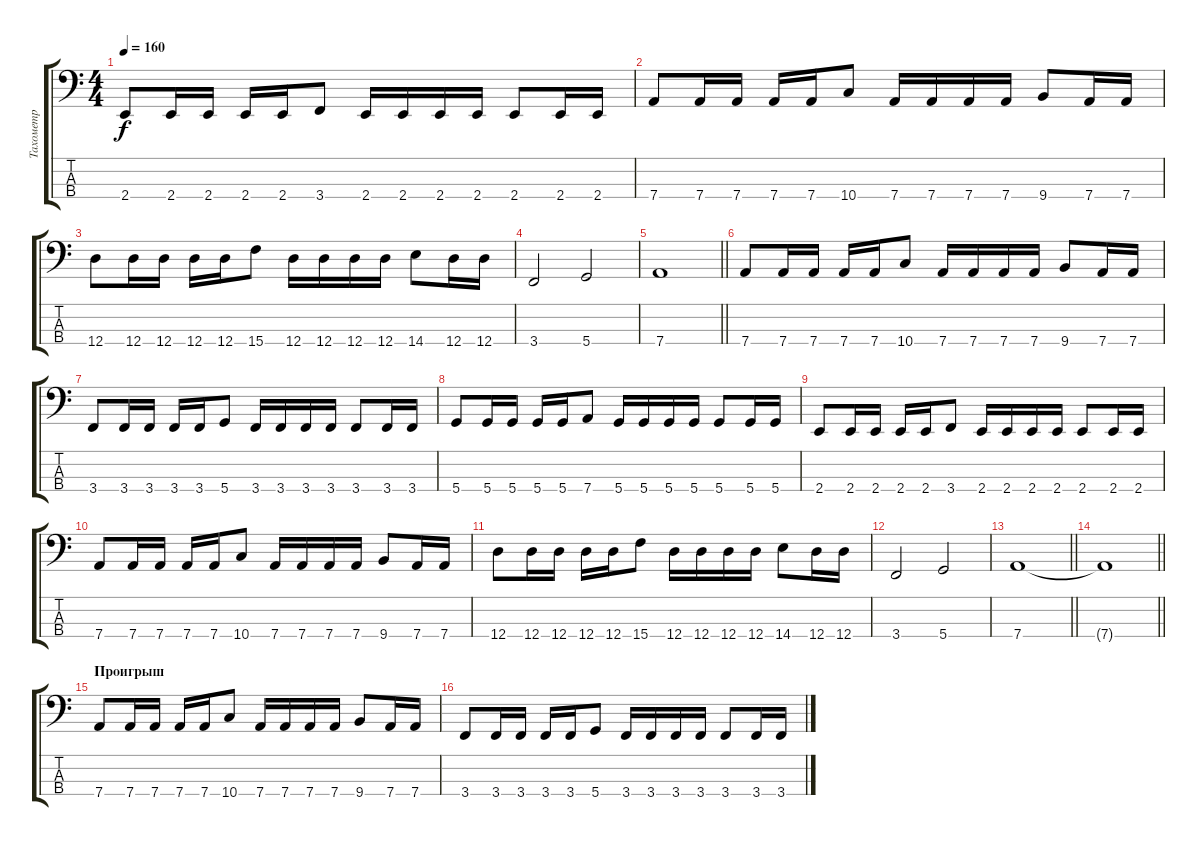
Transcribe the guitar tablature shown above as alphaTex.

\track ("Тахометр" "Тахометр") {instrument electricbasspick}
\staff {score tabs}
\tuning (G2 D2 A1 D1) {hide}
\ts (4 4)
\tempo 160
\clef f4
\ks c
2.4.8{dy f} 2.4.16 2.4.16 2.4.16 2.4.16 3.4.8 2.4.16 2.4.16 2.4.16 2.4.16 2.4.8 2.4.16 2.4.16 |
7.4.8 7.4.16 7.4.16 7.4.16 7.4.16 10.4.8 7.4.16 7.4.16 7.4.16 7.4.16 9.4.8 7.4.16 7.4.16 |
12.4.8 12.4.16 12.4.16 12.4.16 12.4.16 15.4.8 12.4.16 12.4.16 12.4.16 12.4.16 14.4.8 12.4.16 12.4.16 |
3.4.2 5.4.2 |
\barLineRight lightlight
7.4.1 |
7.4.8 7.4.16 7.4.16 7.4.16 7.4.16 10.4.8 7.4.16 7.4.16 7.4.16 7.4.16 9.4.8 7.4.16 7.4.16 |
3.4.8 3.4.16 3.4.16 3.4.16 3.4.16 5.4.8 3.4.16 3.4.16 3.4.16 3.4.16 3.4.8 3.4.16 3.4.16 |
5.4.8 5.4.16 5.4.16 5.4.16 5.4.16 7.4.8 5.4.16 5.4.16 5.4.16 5.4.16 5.4.8 5.4.16 5.4.16 |
2.4.8 2.4.16 2.4.16 2.4.16 2.4.16 3.4.8 2.4.16 2.4.16 2.4.16 2.4.16 2.4.8 2.4.16 2.4.16 |
7.4.8 7.4.16 7.4.16 7.4.16 7.4.16 10.4.8 7.4.16 7.4.16 7.4.16 7.4.16 9.4.8 7.4.16 7.4.16 |
12.4.8 12.4.16 12.4.16 12.4.16 12.4.16 15.4.8 12.4.16 12.4.16 12.4.16 12.4.16 14.4.8 12.4.16 12.4.16 |
3.4.2 5.4.2 |
\barLineRight lightlight
7.4.1 |
\barLineRight lightlight
7.4{t}.1 |
\section ("" "Проигрыш")
7.4.8 7.4.16 7.4.16 7.4.16 7.4.16 10.4.8 7.4.16 7.4.16 7.4.16 7.4.16 9.4.8 7.4.16 7.4.16 |
3.4.8 3.4.16 3.4.16 3.4.16 3.4.16 5.4.8 3.4.16 3.4.16 3.4.16 3.4.16 3.4.8 3.4.16 3.4.16
